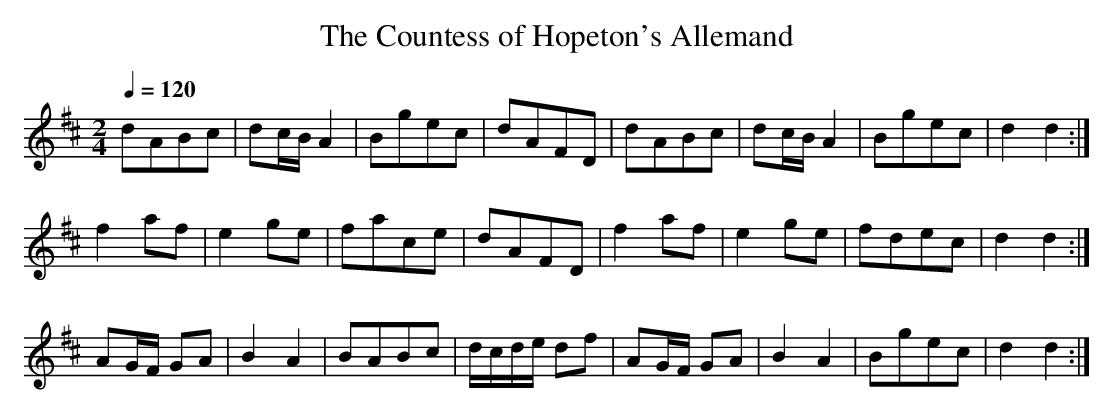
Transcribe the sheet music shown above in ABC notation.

X:1
T:The Countess of Hopeton's Allemand
M:2/4
L:1/8
Q:1/4=120
K:D
dABc    |dc/B/ A2|Bgec|dAFD       |dABc    |dc/B/ A2|Bgec|d2d2:|
f2    af|e2    ge|face|dAFD       |f2    af|e2    ge|fdec|d2d2:|
AG/F/ GA|B2    A2|BABc|d/c/d/e/ df|AG/F/ GA|B2    A2|Bgec|d2d2:|
